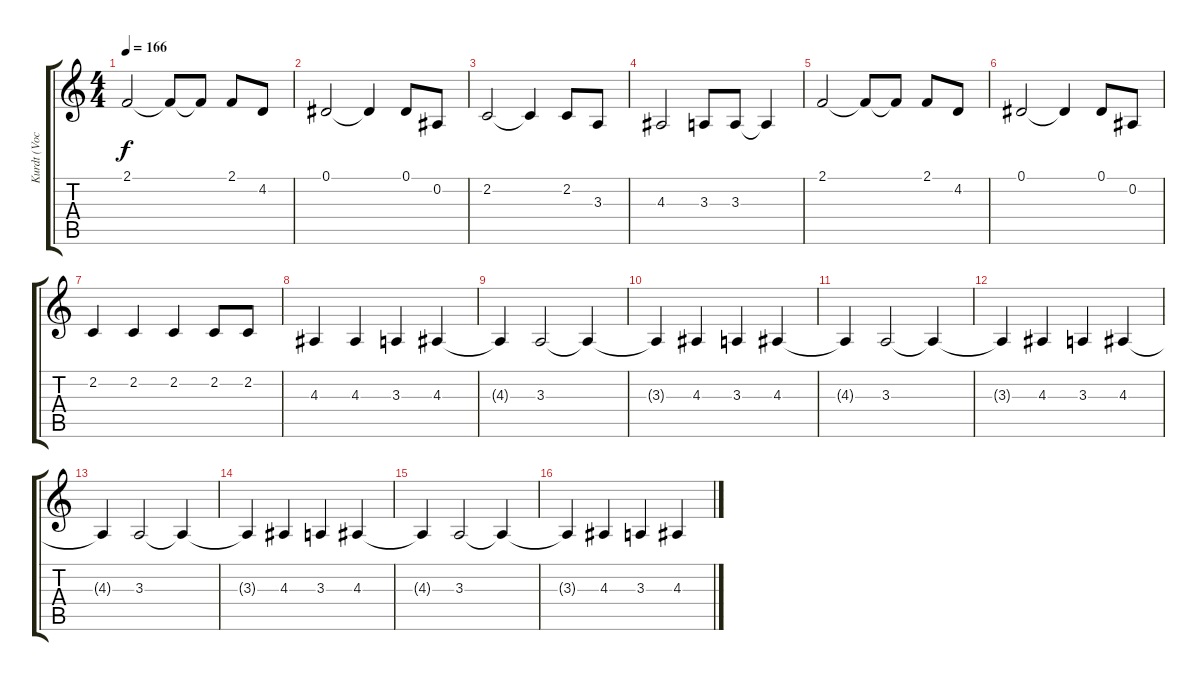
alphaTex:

\track ("Kurdt (Vocal)" "Kurdt (Voc") {instrument cello}
\staff {score tabs}
\tuning (Eb4 Bb3 Gb3 Db3 Ab2 Eb2) {hide}
\ts (4 4)
\tempo 166
\clef g2
\ks c
2.1.2{dy f} 2.1{t}.8 2.1{t}.8 2.1.8 4.2.8 |
0.1.2 0.1{t}.4 0.1.8 0.2.8 |
2.2.2 2.2{t}.4 2.2.8 3.3.8 |
4.3.2 3.3.8 3.3.8 3.3{t}.4 |
2.1.2 2.1{t}.8 2.1{t}.8 2.1.8 4.2.8 |
0.1.2 0.1{t}.4 0.1.8 0.2.8 |
2.2.4 2.2.4 2.2.4 2.2.8 2.2.8 |
4.3.4 4.3.4 3.3.4 4.3.4 |
4.3{t}.4 3.3.2 3.3{t}.4 |
3.3{t}.4 4.3.4 3.3.4 4.3.4 |
4.3{t}.4 3.3.2 3.3{t}.4 |
3.3{t}.4 4.3.4 3.3.4 4.3.4 |
4.3{t}.4 3.3.2 3.3{t}.4 |
3.3{t}.4 4.3.4 3.3.4 4.3.4 |
4.3{t}.4 3.3.2 3.3{t}.4 |
3.3{t}.4 4.3.4 3.3.4 4.3.4
